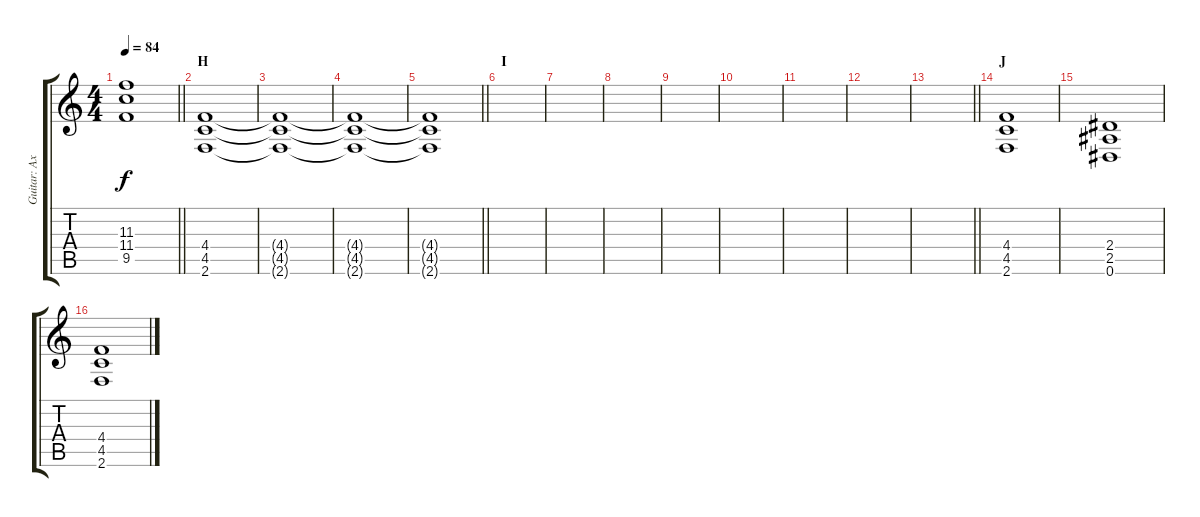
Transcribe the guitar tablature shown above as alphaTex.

\track ("Guitar: Axel" "Guitar: Ax") {instrument distortionguitar}
\staff {score tabs}
\tuning (Eb4 Bb3 Gb3 Db3 Ab2 Eb2) {hide}
\ts (4 4)
\tempo 84
\clef g2
\barLineRight lightlight
\ks c
(11.3 11.4 9.5).1{dy f} |
\section ("" "H")
(4.4 4.5 2.6).1{volume 0} |
(4.4{t} 4.5{t} 2.6{t}).1 |
(4.4{t} 4.5{t} 2.6{t}).1 |
\barLineRight lightlight
(4.4{t} 4.5{t} 2.6{t}).1 |
\section ("" "I")
|
|
|
|
|
|
|
\barLineRight lightlight
|
\section ("" "J")
(4.4 4.5 2.6).1{volume 10} |
(2.4 2.5 0.6).1 |
(4.4 4.5 2.6).1
